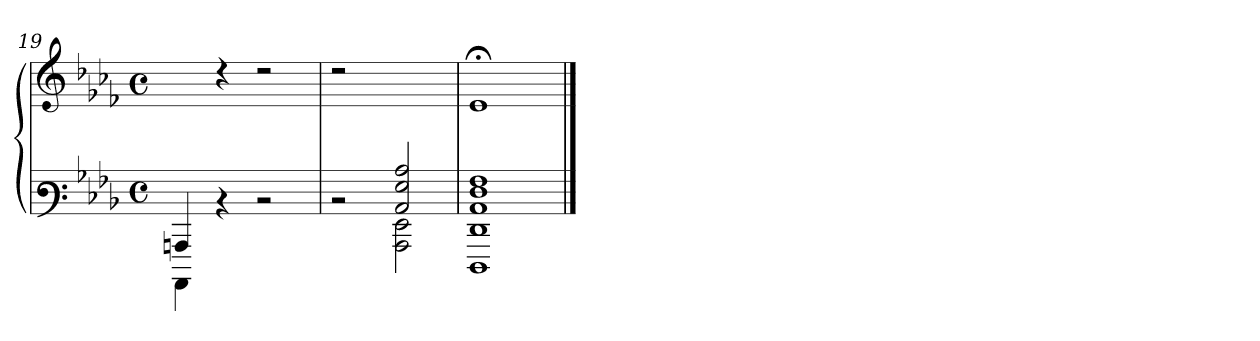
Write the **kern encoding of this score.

**kern	**kern
*part1	*part1
*staff2	*staff1
*clefF3	*clefG3
*k[b-e-a-d-]	*k[b-e-a-d-]
*M4/4	*M4/4
*met(c)	*met(c)
=19	=19
*^	*
4CCn/	4CCC\	4ryy
4rD	2.ryy	4rb
2rD	.	2rb
=20	=20	=20
2ryy	2rD	2rcc
2C/ 2G/ 2c/	2CC\ 2GG\	2ryy
=21	=21	=21
*^	*^	*
1F 1A-	1C	1FF	1FFF	1c;<
*v	*v	*v	*v	*
==	==
*-	*-
